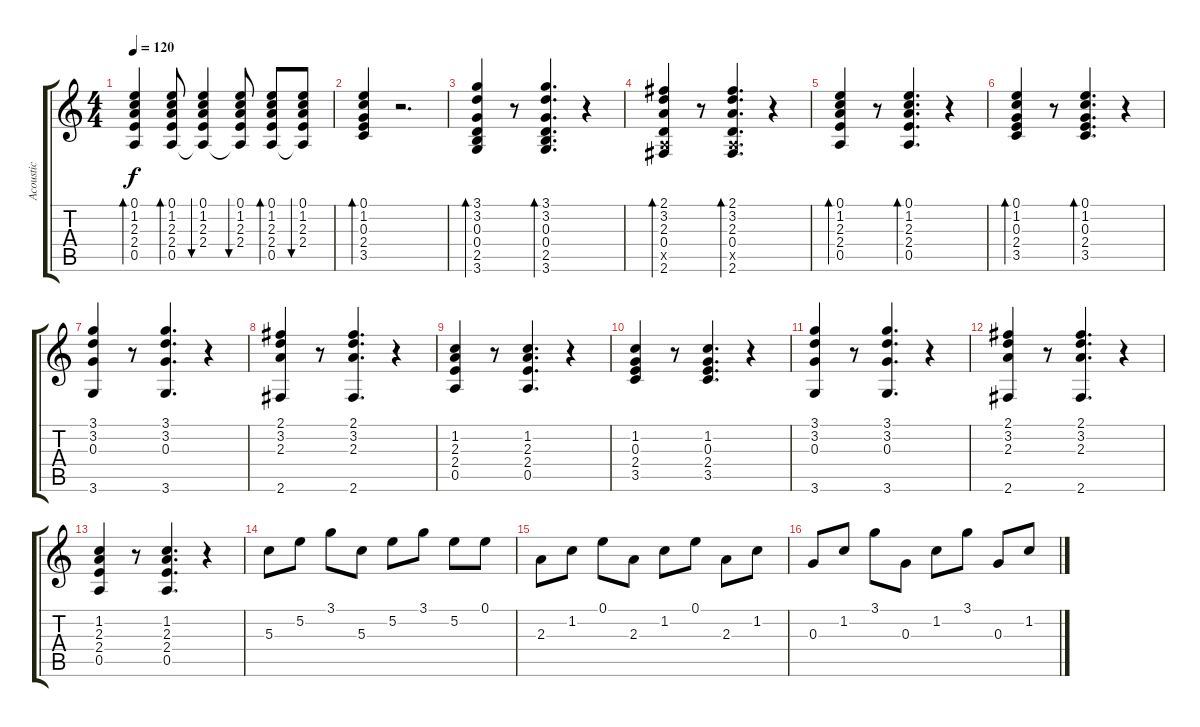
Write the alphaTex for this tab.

\track ("Acoustic" "Acoustic") {instrument acousticguitarsteel}
\staff {score tabs}
\tuning (E4 B3 G3 D3 A2 E2) {hide}
\ts (4 4)
\tempo 120
\clef g2
\ks c
(0.1 1.2 2.3 2.4 0.5).4{bd 30 dy f} (0.1 1.2 2.3 2.4 0.5).8{bd 30} (0.1 1.2 2.3 2.4 0.5{t}).4{bu 30} (0.1 1.2 2.3 2.4 0.5{t}).8{bu 30} (0.1 1.2 2.3 2.4 0.5).8{bd 30} (0.1 1.2 2.3 2.4 0.5{t}).8{bu 30} |
(0.1 1.2 0.3 2.4 3.5).4{bd 30} r.2{d} |
(3.1 3.2 0.3 0.4 2.5 3.6).4{bd 30} r.8 (3.1 3.2 0.3 0.4 2.5 3.6).4{d bd 30} r.4 |
(2.1 3.2 2.3 0.4 0.5{x} 2.6).4{bd 30} r.8 (2.1 3.2 2.3 0.4 0.5{x} 2.6).4{d bd 30} r.4 |
(0.1 1.2 2.3 2.4 0.5).4{bd 30} r.8 (0.1 1.2 2.3 2.4 0.5).4{d bd 30} r.4 |
(0.1 1.2 0.3 2.4 3.5).4{bd 30} r.8 (0.1 1.2 0.3 2.4 3.5).4{d bd 30} r.4 |
(3.1 3.2 0.3 3.6).4 r.8 (3.1 3.2 0.3 3.6).4{d} r.4 |
(2.1 3.2 2.3 2.6).4 r.8 (2.1 3.2 2.3 2.6).4{d} r.4 |
(1.2 2.3 2.4 0.5).4 r.8 (1.2 2.3 2.4 0.5).4{d} r.4 |
(1.2 0.3 2.4 3.5).4 r.8 (1.2 0.3 2.4 3.5).4{d} r.4 |
(3.1 3.2 0.3 3.6).4 r.8 (3.1 3.2 0.3 3.6).4{d} r.4 |
(2.1 3.2 2.3 2.6).4 r.8 (2.1 3.2 2.3 2.6).4{d} r.4 |
(1.2 2.3 2.4 0.5).4 r.8 (1.2 2.3 2.4 0.5).4{d} r.4 |
5.3.8 5.2.8 3.1.8 5.3.8 5.2.8 3.1.8 5.2.8 0.1.8 |
2.3.8 1.2.8 0.1.8 2.3.8 1.2.8 0.1.8 2.3.8 1.2.8 |
0.3.8 1.2.8 3.1.8 0.3.8 1.2.8 3.1.8 0.3.8 1.2.8
